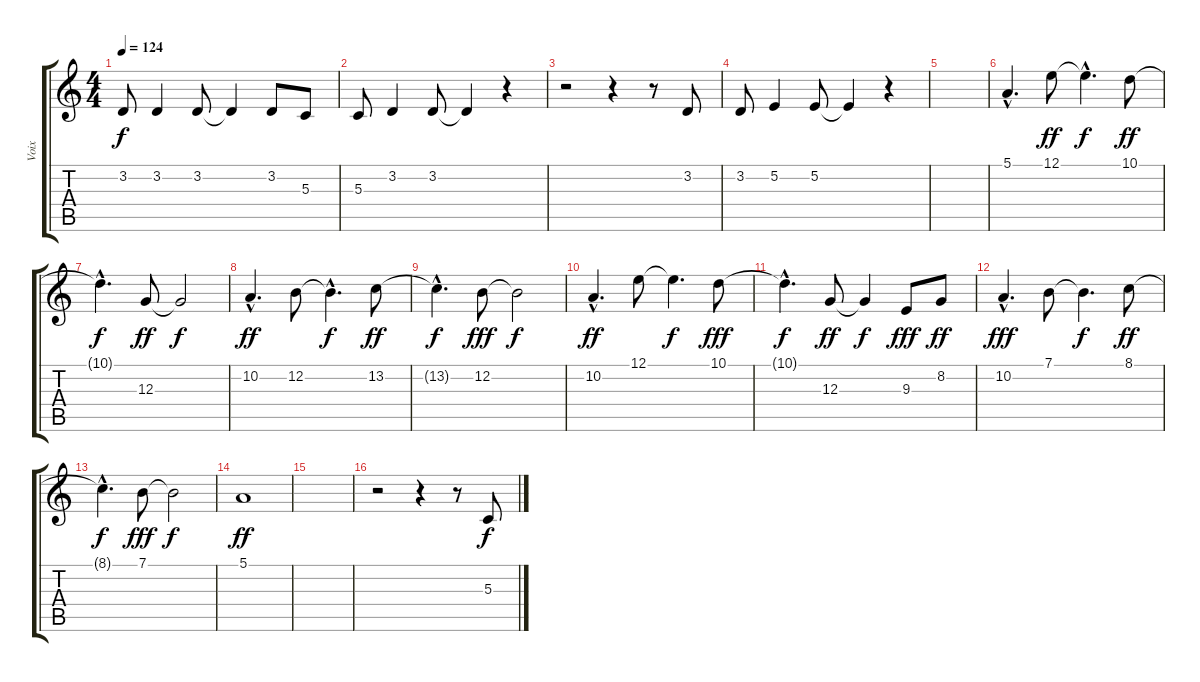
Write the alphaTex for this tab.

\track ("Voix" "Voix") {instrument tangoaccordion}
\staff {score tabs}
\tuning (E4 B3 G3 D3 A2 E2) {hide}
\ts (4 4)
\tempo 124
\clef g2
\ks c
3.2.8{dy f} 3.2.4 3.2.8 3.2{t}.4 3.2.8 5.3.8 |
5.3.8 3.2.4 3.2.8 3.2{t}.4 r.4 |
r.2 r.4 r.8 3.2.8 |
3.2.8 5.2.4 5.2.8 5.2{t}.4 r.4 |
|
5.1{hac}.4{d volume 8 instrument altosax} 12.1.8{dy ff} 12.1{hac t}.4{d dy f} 10.1.8{dy ff} |
10.1{hac t}.4{d dy f} 12.3.8{dy ff} 12.3{t}.2{dy f} |
10.2{hac}.4{d dy ff} 12.2.8 12.2{hac t}.4{d dy f} 13.2.8{dy ff} |
13.2{hac t}.4{d dy f} 12.2.8{dy fff} 12.2{t}.2{dy f} |
10.2{hac}.4{d dy ff} 12.1.8 12.1{t}.4{d dy f} 10.1.8{dy fff} |
10.1{hac t}.4{d dy f} 12.3.8{dy ff} 12.3{t}.4{dy f} 9.3.8{dy fff} 8.2.8{dy ff} |
10.2{hac}.4{d dy fff} 7.1.8 7.1{t}.4{d dy f} 8.1.8{dy ff} |
8.1{hac t}.4{d dy f} 7.1.8{dy fff} 7.1{t}.2{dy f} |
5.1.1{dy ff} |
|
r.2 r.4 r.8 5.3.8{dy f volume 13 instrument tangoaccordion}
